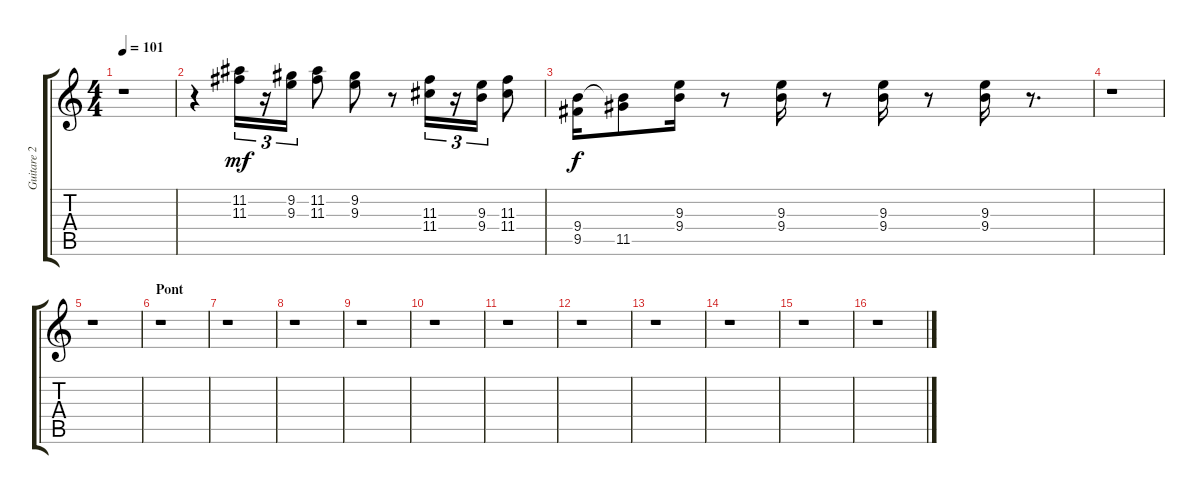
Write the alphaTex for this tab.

\track ("Guitare 2" "Guitare 2") {instrument electricguitarclean}
\staff {score tabs}
\tuning (E4 B3 G3 D3 A2 E2) {hide}
\ts (4 4)
\tempo 101
\clef g2
\ks c
r.1{dy f} |
r.4 (11.2 11.3).16{tu (3 2) dy mf} r.16{tu (3 2)} (9.2 9.3).16{tu (3 2)} (11.2 11.3).8 (9.2 9.3).8 r.8 (11.3 11.4).16{tu (3 2)} r.16{tu (3 2)} (9.3 9.4).16{tu (3 2)} (11.3 11.4).8 |
(9.4 9.5).16{dy f} (9.4{t} 11.5).8 (9.3 9.4).16 r.8 (9.3 9.4).16 r.8 (9.3 9.4).16 r.8 (9.3 9.4).16 r.8{d} |
r.1 |
r.1 |
\section ("" "Pont")
r.1 |
r.1 |
r.1 |
r.1 |
r.1 |
r.1 |
r.1 |
r.1 |
r.1 |
r.1 |
r.1
